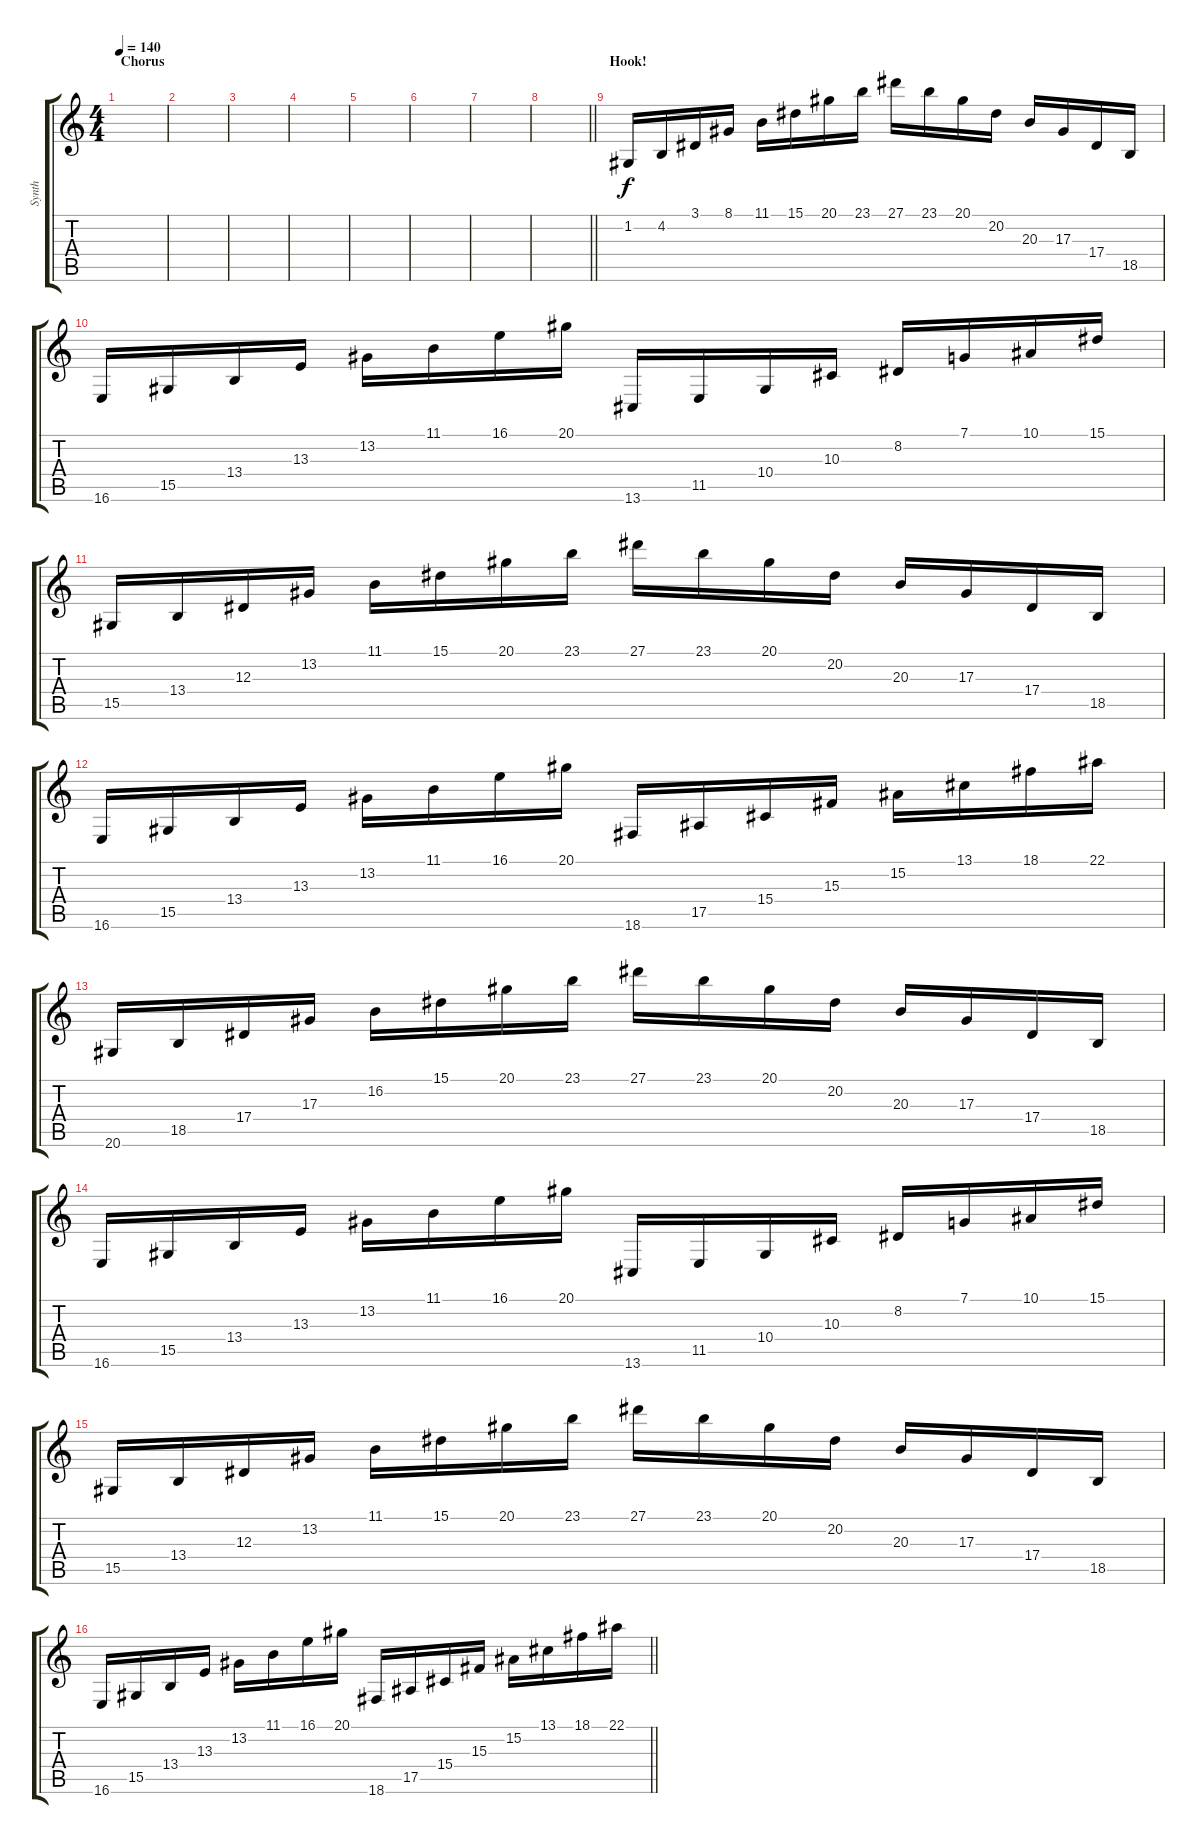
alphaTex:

\track ("Synth" "Synth") {instrument lead1square}
\staff {score tabs}
\tuning (C4 G3 Eb3 Bb2 F2 C2) {hide}
\ts (4 4)
\section ("" "Chorus")
\tempo 140
\clef g2
\ks c
|
|
|
|
|
|
|
\barLineRight lightlight
|
\section ("" "Hook!")
1.2.16 4.2.16 3.1.16 8.1.16 11.1.16 15.1.16 20.1.16 23.1.16 27.1.16 23.1.16 20.1.16 20.2.16 20.3.16 17.3.16 17.4.16 18.5.16 |
16.6.16 15.5.16 13.4.16 13.3.16 13.2.16 11.1.16 16.1.16 20.1.16 13.6.16 11.5.16 10.4.16 10.3.16 8.2.16 7.1.16 10.1.16 15.1.16 |
15.5.16 13.4.16 12.3.16 13.2.16 11.1.16 15.1.16 20.1.16 23.1.16 27.1.16 23.1.16 20.1.16 20.2.16 20.3.16 17.3.16 17.4.16 18.5.16 |
16.6.16 15.5.16 13.4.16 13.3.16 13.2.16 11.1.16 16.1.16 20.1.16 18.6.16 17.5.16 15.4.16 15.3.16 15.2.16 13.1.16 18.1.16 22.1.16 |
20.6.16 18.5.16 17.4.16 17.3.16 16.2.16 15.1.16 20.1.16 23.1.16 27.1.16 23.1.16 20.1.16 20.2.16 20.3.16 17.3.16 17.4.16 18.5.16 |
16.6.16 15.5.16 13.4.16 13.3.16 13.2.16 11.1.16 16.1.16 20.1.16 13.6.16 11.5.16 10.4.16 10.3.16 8.2.16 7.1.16 10.1.16 15.1.16 |
15.5.16 13.4.16 12.3.16 13.2.16 11.1.16 15.1.16 20.1.16 23.1.16 27.1.16 23.1.16 20.1.16 20.2.16 20.3.16 17.3.16 17.4.16 18.5.16 |
\barLineRight lightlight
16.6.16 15.5.16 13.4.16 13.3.16 13.2.16 11.1.16 16.1.16 20.1.16 18.6.16 17.5.16 15.4.16 15.3.16 15.2.16 13.1.16 18.1.16 22.1.16
